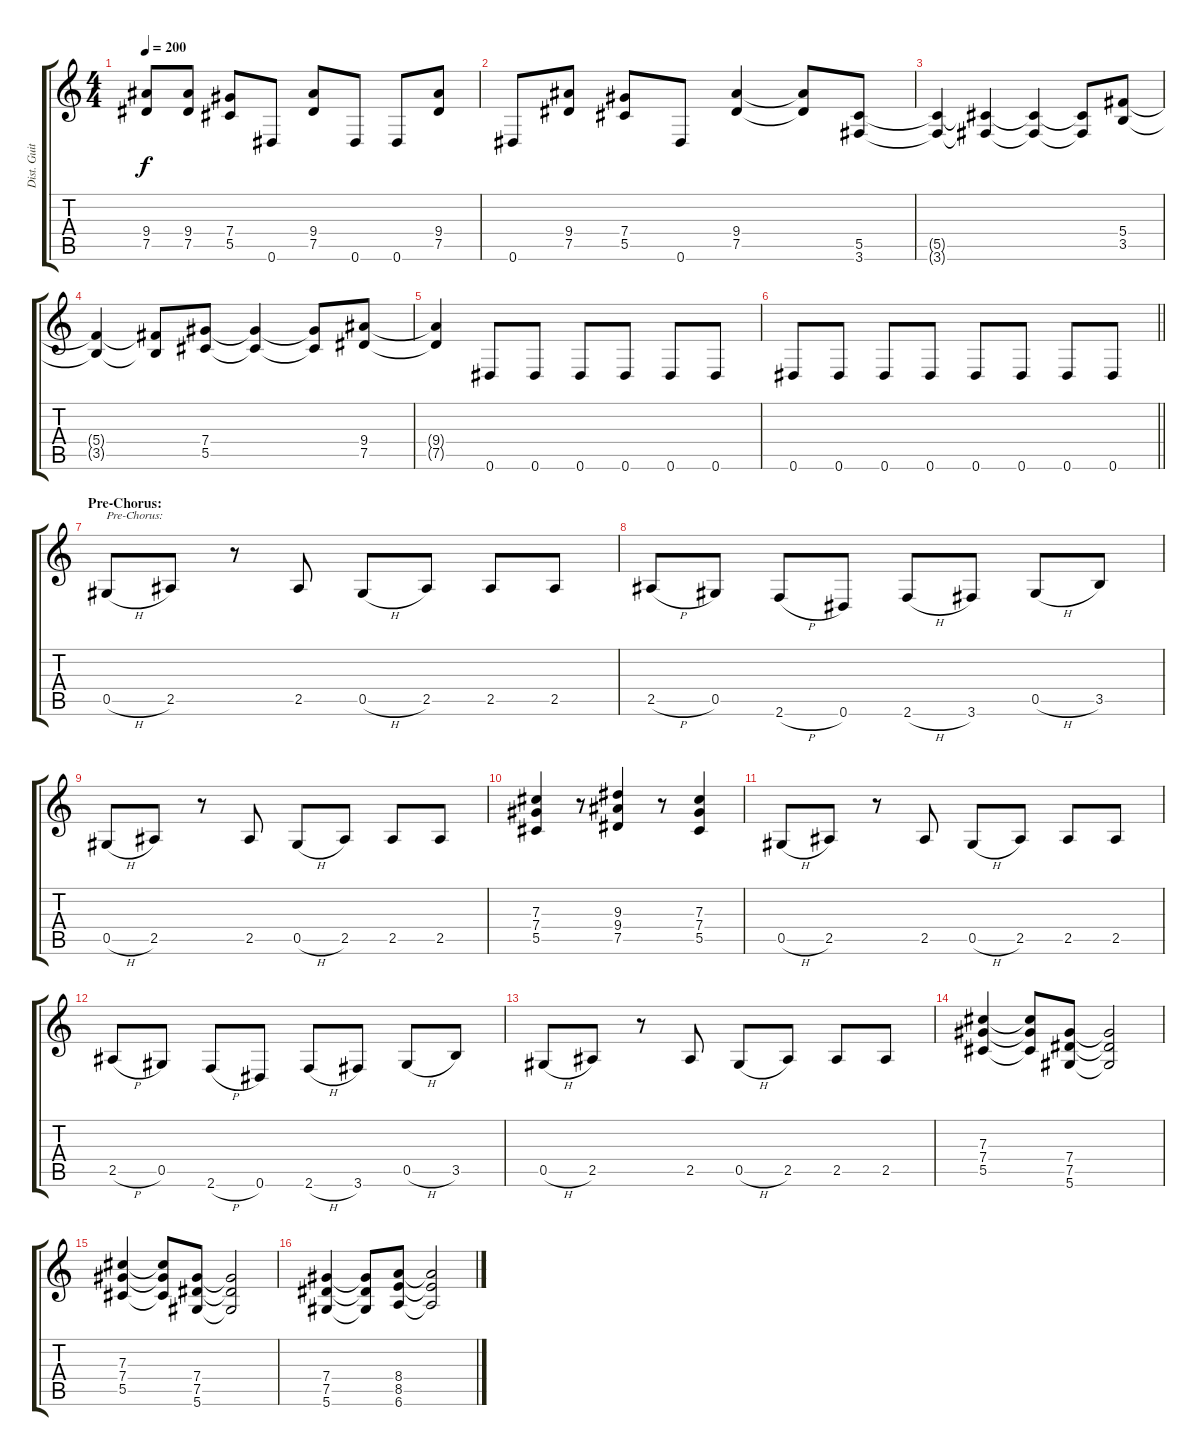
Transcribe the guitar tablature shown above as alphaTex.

\track ("Dist. Guitar 2" "Dist. Guit") {instrument distortionguitar}
\staff {score tabs}
\tuning (Eb4 Bb3 Gb3 Db3 Ab2 Eb2) {hide}
\ts (4 4)
\tempo 200
\clef g2
\ks c
(9.4 7.5).8{dy f} (9.4 7.5).8 (7.4 5.5).8 0.6.8 (9.4 7.5).8 0.6.8 0.6.8 (9.4 7.5).8 |
0.6.8 (9.4 7.5).8 (7.4 5.5).8 0.6.8 (9.4 7.5).4 (9.4{t} 7.5{t}).8 (5.5 3.6).8 |
(5.5{t} 3.6{t}).4 (5.5{t} 3.6{t}).4 (5.5{t} 3.6{t}).4 (5.5{t} 3.6{t}).8 (5.4 3.5).8 |
(5.4{t} 3.5{t}).4 (5.4{t} 3.5{t}).8 (7.4 5.5).8 (7.4{t} 5.5{t}).4 (7.4{t} 5.5{t}).8 (9.4 7.5).8 |
(9.4{t} 7.5{t}).4 0.6.8 0.6.8 0.6.8 0.6.8 0.6.8 0.6.8 |
\barLineRight lightlight
0.6.8 0.6.8 0.6.8 0.6.8 0.6.8 0.6.8 0.6.8 0.6.8 |
\section ("" "Pre-Chorus:")
0.5{h}.8{txt "Pre-Chorus:"} 2.5.8 r.8 2.5.8 0.5{h}.8 2.5.8 2.5.8 2.5.8 |
2.5{h}.8 0.5.8 2.6{h}.8 0.6.8 2.6{h}.8 3.6.8 0.5{h}.8 3.5.8 |
0.5{h}.8 2.5.8 r.8 2.5.8 0.5{h}.8 2.5.8 2.5.8 2.5.8 |
(7.3 7.4 5.5).4 r.8 (9.3 9.4 7.5).4 r.8 (7.3 7.4 5.5).4 |
0.5{h}.8 2.5.8 r.8 2.5.8 0.5{h}.8 2.5.8 2.5.8 2.5.8 |
2.5{h}.8 0.5.8 2.6{h}.8 0.6.8 2.6{h}.8 3.6.8 0.5{h}.8 3.5.8 |
0.5{h}.8 2.5.8 r.8 2.5.8 0.5{h}.8 2.5.8 2.5.8 2.5.8 |
(7.3 7.4 5.5).4 (7.3{t} 7.4{t} 5.5{t}).8 (7.4 7.5 5.6).8 (7.4{t} 7.5{t} 5.6{t}).2 |
(7.3 7.4 5.5).4 (7.3{t} 7.4{t} 5.5{t}).8 (7.4 7.5 5.6).8 (7.4{t} 7.5{t} 5.6{t}).2 |
(7.4 7.5 5.6).4 (7.4{t} 7.5{t} 5.6{t}).8 (8.4 8.5 6.6).8 (8.4{t} 8.5{t} 6.6{t}).2
